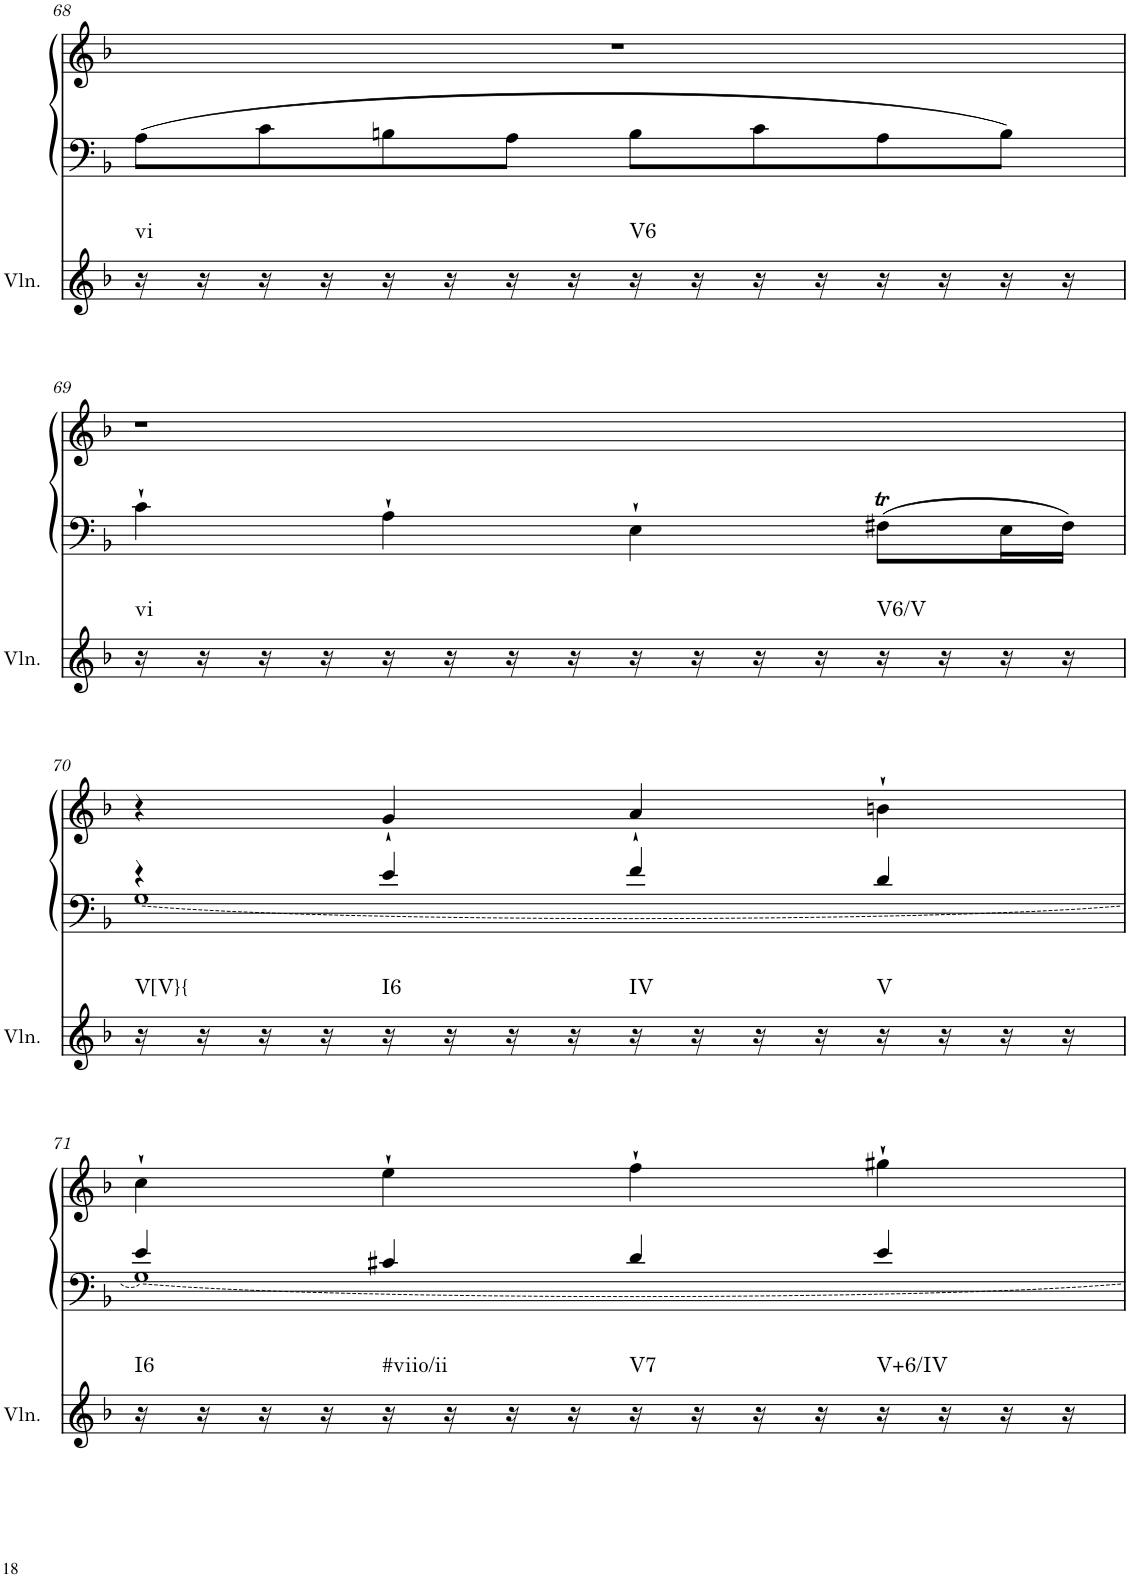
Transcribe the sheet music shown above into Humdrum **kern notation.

**kern	**harte	**kern	**kern
*part2	*part2	*part1	*part1
*staff3	*	*staff2	*staff1
*I"Violin	*	*I"unbenannt2	*
*I'Vln.	*	*	*
!!LO:PB:g=z
*clefG2	*	*clefF4	*clefG2
*k[b-]	*	*k[b-]	*k[b-]
*M2/2	*	*M2/2	*M2/2
=68	=68	=68	=68
!	!LO:H:kt=vi	!	!
16r	N	8A\L	1r
16r	.	.	.
16r	.	8c\	.
16r	.	.	.
16r	.	8Bn\	.
16r	.	.	.
16r	.	8A\J	.
16r	.	.	.
!	!LO:H:kt=V6	!	!
16r	N	8B\L	.
16r	.	.	.
16r	.	8c\	.
16r	.	.	.
16r	.	8A\	.
16r	.	.	.
16r	.	8B\J	.
16r	.	.	.
!!LO:LB:g=z
=69	=69	=69	=69
!	!LO:H:kt=vi	!	!
16r	N	4c`\	1r
16r	.	.	.
16r	.	.	.
16r	.	.	.
16r	.	4A`\	.
16r	.	.	.
16r	.	.	.
16r	.	.	.
16r	.	4E`\	.
16r	.	.	.
16r	.	.	.
16r	.	.	.
!	!LO:H:kt=V6/V	!	!
16r	N	8F#Xt\L	.
16r	.	.	.
16r	.	16E\L	.
16r	.	16F#\JJ	.
!!LO:LB:g=z
=70	=70	=70	=70
*	*	*^	*
!	!LO:H:kt=V[V}{	!	!LO:T:dash	!
16r	N	4r	[1G	4r
16r	.	.	.	.
16r	.	.	.	.
16r	.	.	.	.
!	!LO:H:kt=I6	!	!	!
16r	N	4e/	.	4g`/
16r	.	.	.	.
16r	.	.	.	.
16r	.	.	.	.
!	!LO:H:kt=IV	!	!	!
16r	N	4f/	.	4a`/
16r	.	.	.	.
16r	.	.	.	.
16r	.	.	.	.
!	!LO:H:kt=V	!	!	!
16r	N	4d/	.	4bn`\
16r	.	.	.	.
16r	.	.	.	.
16r	.	.	.	.
!!LO:LB:g=z
=71	=71	=71	=71	=71
!	!LO:H:kt=I6	!	!	!
16r	N	4e/	1G_	4cc`\
16r	.	.	.	.
16r	.	.	.	.
16r	.	.	.	.
!	!LO:H:kt=#viio/ii	!	!	!
16r	N	4c#X/	.	4ee`\
16r	.	.	.	.
16r	.	.	.	.
16r	.	.	.	.
!	!LO:H:kt=V7	!	!	!
16r	N	4d/	.	4ff`\
16r	.	.	.	.
16r	.	.	.	.
16r	.	.	.	.
!	!LO:H:kt=V+6/IV	!	!	!
16r	N	4e/	.	4gg#X`\
16r	.	.	.	.
16r	.	.	.	.
16r	.	.	.	.
*	*	*v	*v	*
=	=	=	=
*-	*-	*-	*-
